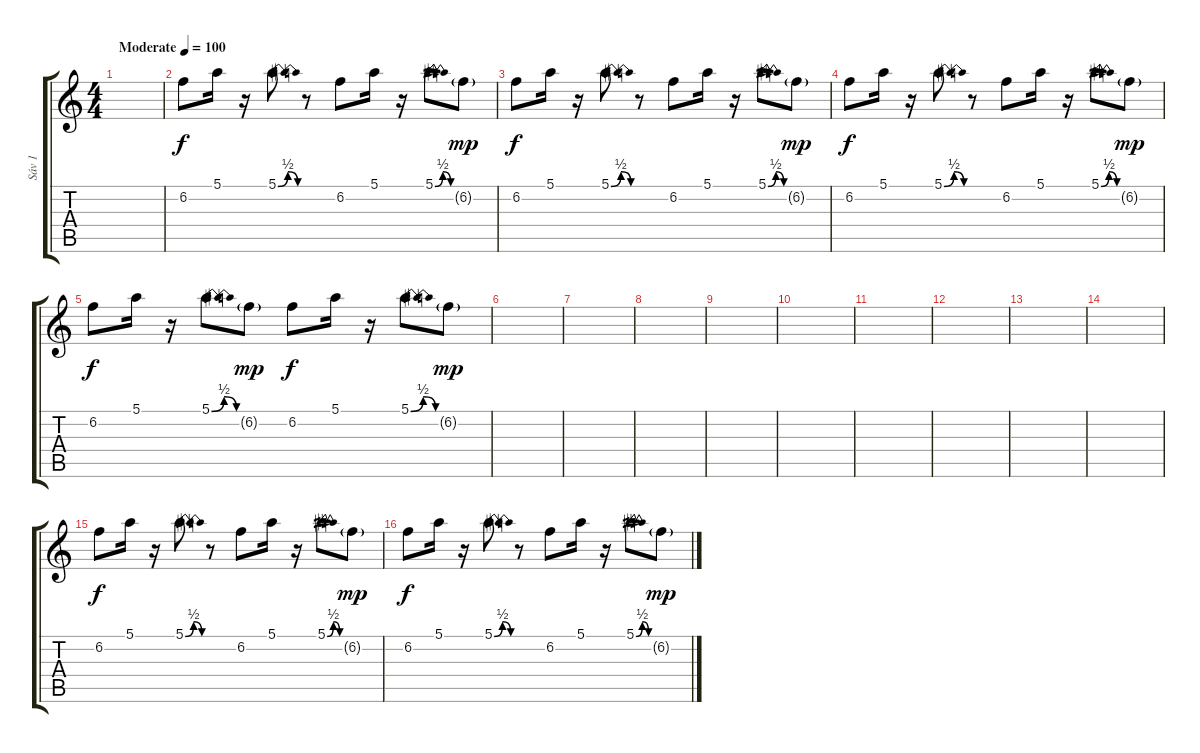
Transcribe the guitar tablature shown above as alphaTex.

\track ("Sáv 1" "Sáv 1") {instrument overdrivenguitar}
\staff {score tabs}
\tuning (E4 B3 G3 D3 A2 E2) {hide}
\ts (4 4)
\tempo (100 "Moderate")
\clef g2
\ks c
|
6.2.8 5.1.16 r.16 5.1{be (bendrelease 0 0 30 2 30 2 60 0)}.8 r.8 6.2.8 5.1.16 r.16 5.1{be (bendrelease 0 0 30 2 30 2 60 0)}.8 6.2{g}.8{dy mp} |
6.2.8{dy f} 5.1.16 r.16 5.1{be (bendrelease 0 0 30 2 30 2 60 0)}.8 r.8 6.2.8 5.1.16 r.16 5.1{be (bendrelease 0 0 30 2 30 2 60 0)}.8 6.2{g}.8{dy mp} |
6.2.8{dy f} 5.1.16 r.16 5.1{be (bendrelease 0 0 30 2 30 2 60 0)}.8 r.8 6.2.8 5.1.16 r.16 5.1{be (bendrelease 0 0 30 2 30 2 60 0)}.8 6.2{g}.8{dy mp} |
6.2.8{dy f} 5.1.16 r.16 5.1{be (bendrelease 0 0 30 2 30 2 60 0)}.8 6.2{g}.8{dy mp} 6.2.8{dy f} 5.1.16 r.16 5.1{be (bendrelease 0 0 30 2 30 2 60 0)}.8 6.2{g}.8{dy mp} |
|
|
|
|
|
|
|
|
|
6.2.8{dy f} 5.1.16 r.16 5.1{be (bendrelease 0 0 30 2 30 2 60 0)}.8 r.8 6.2.8 5.1.16 r.16 5.1{be (bendrelease 0 0 30 2 30 2 60 0)}.8 6.2{g}.8{dy mp} |
6.2.8{dy f} 5.1.16 r.16 5.1{be (bendrelease 0 0 30 2 30 2 60 0)}.8 r.8 6.2.8 5.1.16 r.16 5.1{be (bendrelease 0 0 30 2 30 2 60 0)}.8 6.2{g}.8{dy mp}
